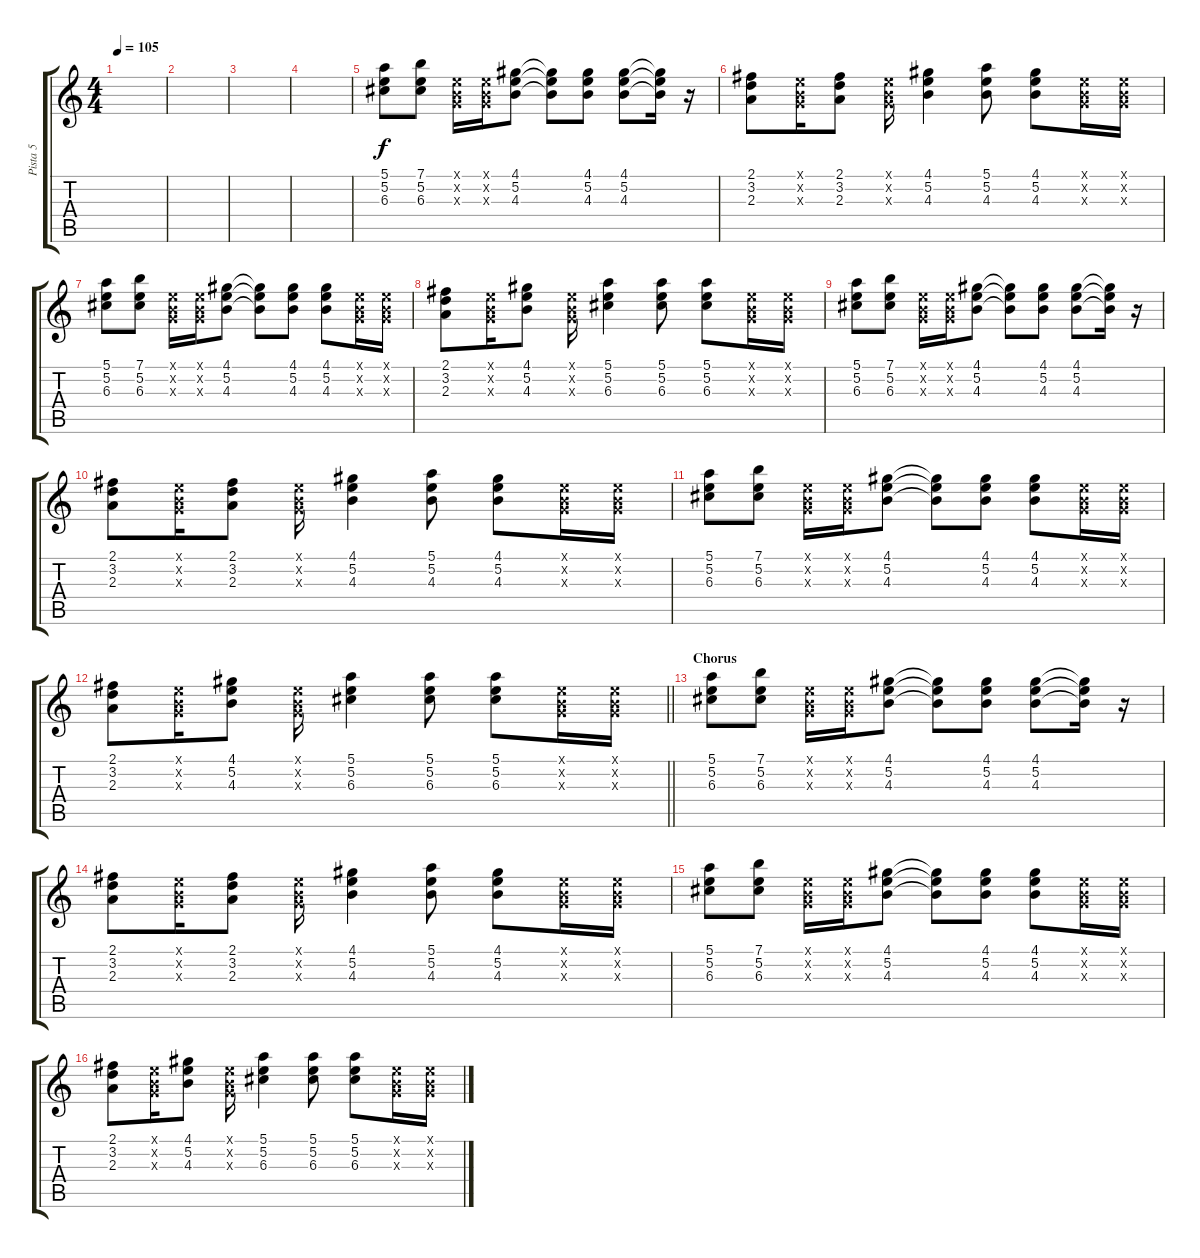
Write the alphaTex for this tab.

\track ("Pista 5" "Pista 5") {instrument acousticguitarsteel}
\staff {score tabs}
\tuning (E4 B3 G3 D3 A2 E2) {hide}
\ts (4 4)
\tempo 105
\clef g2
\ks c
|
|
|
|
(5.1 5.2 6.3).8 (7.1 5.2 6.3).8 (0.1{x} 0.2{x} 0.3{x}).16 (0.1{x} 0.2{x} 0.3{x}).16 (4.1 5.2 4.3).8 (4.1{t} 5.2{t} 4.3{t}).8 (4.1 5.2 4.3).8 (4.1 5.2 4.3).8 (4.1{t} 5.2{t} 4.3{t}).16 r.16 |
(2.1 3.2 2.3).8 (0.1{x} 0.2{x} 0.3{x}).16 (2.1 3.2 2.3).8 (0.1{x} 0.2{x} 0.3{x}).16 (4.1 5.2 4.3).4 (5.1 5.2 4.3).8 (4.1 5.2 4.3).8 (0.1{x} 0.2{x} 0.3{x}).16 (0.1{x} 0.2{x} 0.3{x}).16 |
(5.1 5.2 6.3).8 (7.1 5.2 6.3).8 (0.1{x} 0.2{x} 0.3{x}).16 (0.1{x} 0.2{x} 0.3{x}).16 (4.1 5.2 4.3).8 (4.1{t} 5.2{t} 4.3{t}).8 (4.1 5.2 4.3).8 (4.1 5.2 4.3).8 (0.1{x} 0.2{x} 0.3{x}).16 (0.1{x} 0.2{x} 0.3{x}).16 |
(2.1 3.2 2.3).8 (0.1{x} 0.2{x} 0.3{x}).16 (4.1 5.2 4.3).8 (0.1{x} 0.2{x} 0.3{x}).16 (5.1 5.2 6.3).4 (5.1 5.2 6.3).8 (5.1 5.2 6.3).8 (0.1{x} 0.2{x} 0.3{x}).16 (0.1{x} 0.2{x} 0.3{x}).16 |
(5.1 5.2 6.3).8 (7.1 5.2 6.3).8 (0.1{x} 0.2{x} 0.3{x}).16 (0.1{x} 0.2{x} 0.3{x}).16 (4.1 5.2 4.3).8 (4.1{t} 5.2{t} 4.3{t}).8 (4.1 5.2 4.3).8 (4.1 5.2 4.3).8 (4.1{t} 5.2{t} 4.3{t}).16 r.16 |
(2.1 3.2 2.3).8 (0.1{x} 0.2{x} 0.3{x}).16 (2.1 3.2 2.3).8 (0.1{x} 0.2{x} 0.3{x}).16 (4.1 5.2 4.3).4 (5.1 5.2 4.3).8 (4.1 5.2 4.3).8 (0.1{x} 0.2{x} 0.3{x}).16 (0.1{x} 0.2{x} 0.3{x}).16 |
(5.1 5.2 6.3).8 (7.1 5.2 6.3).8 (0.1{x} 0.2{x} 0.3{x}).16 (0.1{x} 0.2{x} 0.3{x}).16 (4.1 5.2 4.3).8 (4.1{t} 5.2{t} 4.3{t}).8 (4.1 5.2 4.3).8 (4.1 5.2 4.3).8 (0.1{x} 0.2{x} 0.3{x}).16 (0.1{x} 0.2{x} 0.3{x}).16 |
\barLineRight lightlight
(2.1 3.2 2.3).8 (0.1{x} 0.2{x} 0.3{x}).16 (4.1 5.2 4.3).8 (0.1{x} 0.2{x} 0.3{x}).16 (5.1 5.2 6.3).4 (5.1 5.2 6.3).8 (5.1 5.2 6.3).8 (0.1{x} 0.2{x} 0.3{x}).16 (0.1{x} 0.2{x} 0.3{x}).16 |
\section ("" "Chorus")
(5.1 5.2 6.3).8 (7.1 5.2 6.3).8 (0.1{x} 0.2{x} 0.3{x}).16 (0.1{x} 0.2{x} 0.3{x}).16 (4.1 5.2 4.3).8 (4.1{t} 5.2{t} 4.3{t}).8 (4.1 5.2 4.3).8 (4.1 5.2 4.3).8 (4.1{t} 5.2{t} 4.3{t}).16 r.16 |
(2.1 3.2 2.3).8 (0.1{x} 0.2{x} 0.3{x}).16 (2.1 3.2 2.3).8 (0.1{x} 0.2{x} 0.3{x}).16 (4.1 5.2 4.3).4 (5.1 5.2 4.3).8 (4.1 5.2 4.3).8 (0.1{x} 0.2{x} 0.3{x}).16 (0.1{x} 0.2{x} 0.3{x}).16 |
(5.1 5.2 6.3).8 (7.1 5.2 6.3).8 (0.1{x} 0.2{x} 0.3{x}).16 (0.1{x} 0.2{x} 0.3{x}).16 (4.1 5.2 4.3).8 (4.1{t} 5.2{t} 4.3{t}).8 (4.1 5.2 4.3).8 (4.1 5.2 4.3).8 (0.1{x} 0.2{x} 0.3{x}).16 (0.1{x} 0.2{x} 0.3{x}).16 |
(2.1 3.2 2.3).8 (0.1{x} 0.2{x} 0.3{x}).16 (4.1 5.2 4.3).8 (0.1{x} 0.2{x} 0.3{x}).16 (5.1 5.2 6.3).4 (5.1 5.2 6.3).8 (5.1 5.2 6.3).8 (0.1{x} 0.2{x} 0.3{x}).16 (0.1{x} 0.2{x} 0.3{x}).16
